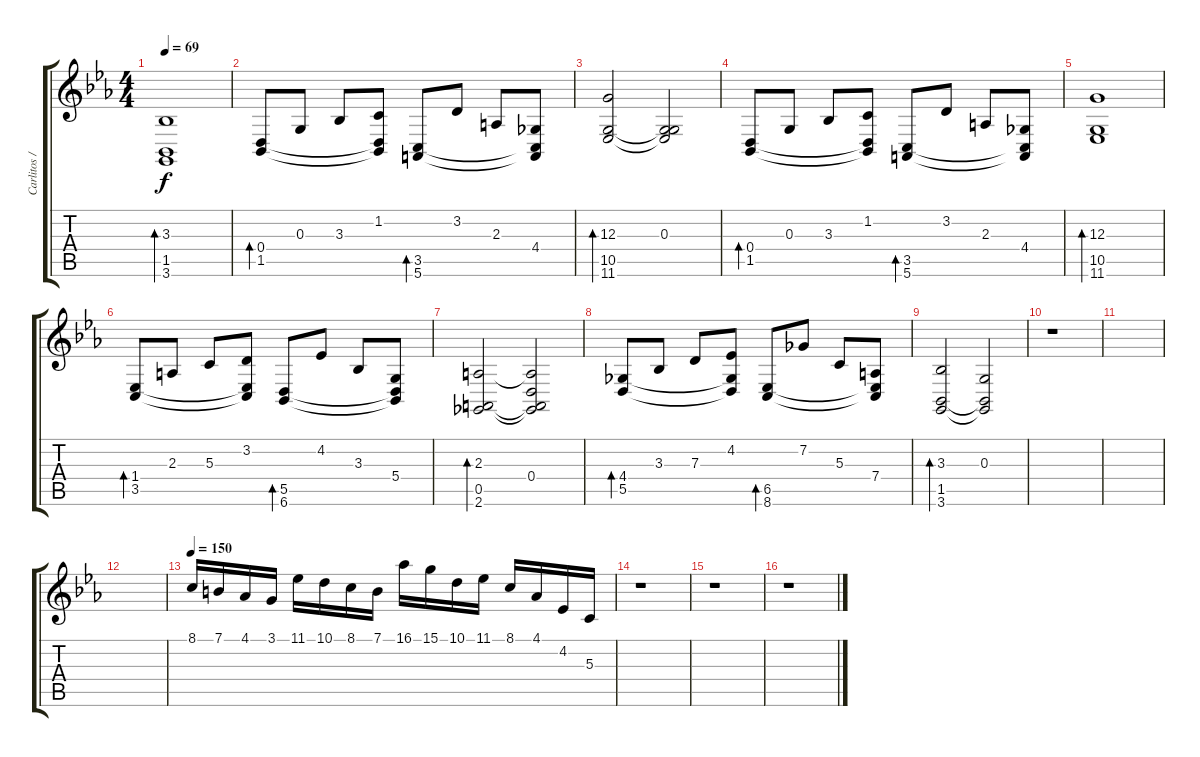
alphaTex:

\track ("Carlitos / Ale" "Carlitos /") {instrument harpsichord}
\staff {score tabs}
\tuning (E4 B3 G3 D3 A2 E2) {hide}
\ts (4 4)
\tempo 69
\clef g2
\ks cminor
(3.3 1.5 3.6).1{bd 480 dy f} |
(0.4 1.5).8{bd 480} 0.3.8 3.3.8 (1.2 0.4{t} 1.5{t}).8 (3.5 5.6).8{bd 480} 3.2.8 2.3.8 (4.4 3.5{t} 5.6{t}).8 |
(12.3 10.5 11.6).2{bd 480} (0.3 10.5{t} 11.6{t}).2 |
(0.4 1.5).8{bd 480} 0.3.8 3.3.8 (1.2 0.4{t} 1.5{t}).8 (3.5 5.6).8{bd 480} 3.2.8 2.3.8 (4.4 3.5{t} 5.6{t}).8 |
(12.3 10.5 11.6).1{bd 480} |
(1.4 3.5).8{bd 480} 2.3.8 5.3.8 (3.2 1.4{t} 3.5{t}).8 (5.5 6.6).8{bd 480} 4.2.8 3.3.8 (5.4 5.5{t} 6.6{t}).8 |
(2.3 0.5 2.6).2{bd 480} (2.3{t} 0.4 0.5{t} 2.6{t}).2 |
(4.4 5.5).8{bd 480} 3.3.8 7.3.8 (4.2 4.4{t} 5.5{t}).8 (6.5 8.6).8{bd 480} 7.2.8 5.3.8 (7.4 6.5{t} 8.6{t}).8 |
(3.3 1.5 3.6).2{bd 480} (0.3 1.5{t} 3.6{t}).2 |
r.1 |
|
|
\tempo 150
8.1.16{volume 10 balance 11 instrument harpsichord} 7.1.16 4.1.16 3.1.16 11.1.16 10.1.16 8.1.16 7.1.16 16.1.16 15.1.16 10.1.16 11.1.16 8.1.16 4.1.16 4.2.16 5.3.16 |
r.1 |
r.1 |
r.1
